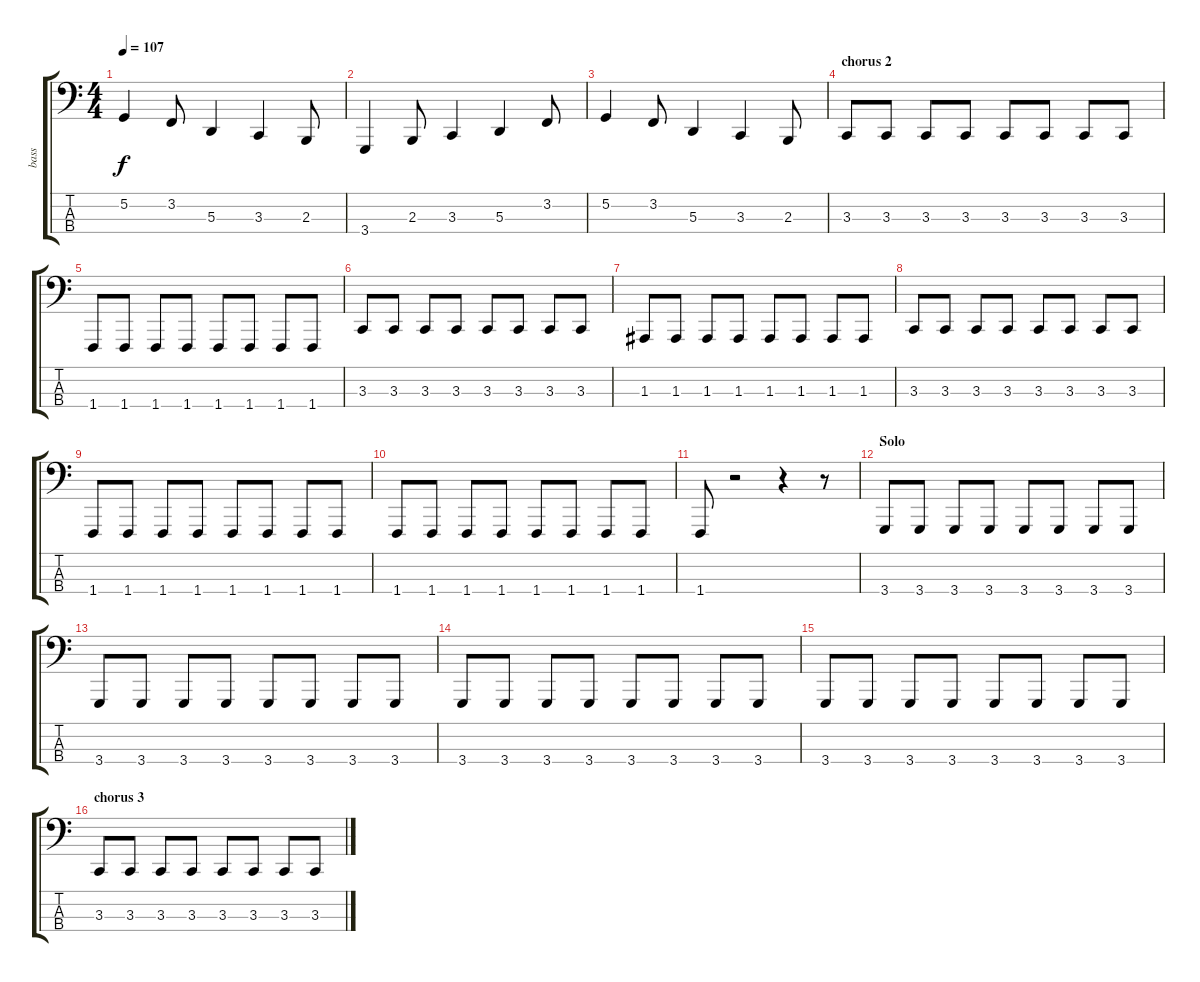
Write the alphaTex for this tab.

\track ("bass" "bass") {instrument lead8bassandlead}
\staff {score tabs}
\tuning (G2 D2 A1 E1) {hide}
\ts (4 4)
\tempo 107
\clef f4
\ks c
5.2.4{dy f} 3.2.8 5.3.4 3.3.4 2.3.8 |
3.4.4 2.3.8 3.3.4 5.3.4 3.2.8 |
5.2.4 3.2.8 5.3.4 3.3.4 2.3.8 |
\section ("" "chorus 2")
3.3.8 3.3.8 3.3.8 3.3.8 3.3.8 3.3.8 3.3.8 3.3.8 |
1.4.8 1.4.8 1.4.8 1.4.8 1.4.8 1.4.8 1.4.8 1.4.8 |
3.3.8 3.3.8 3.3.8 3.3.8 3.3.8 3.3.8 3.3.8 3.3.8 |
1.3.8 1.3.8 1.3.8 1.3.8 1.3.8 1.3.8 1.3.8 1.3.8 |
3.3.8 3.3.8 3.3.8 3.3.8 3.3.8 3.3.8 3.3.8 3.3.8 |
1.4.8 1.4.8 1.4.8 1.4.8 1.4.8 1.4.8 1.4.8 1.4.8 |
1.4.8 1.4.8 1.4.8 1.4.8 1.4.8 1.4.8 1.4.8 1.4.8 |
1.4.8 r.2 r.4 r.8 |
\section ("" "Solo")
3.4.8 3.4.8 3.4.8 3.4.8 3.4.8 3.4.8 3.4.8 3.4.8 |
3.4.8 3.4.8 3.4.8 3.4.8 3.4.8 3.4.8 3.4.8 3.4.8 |
3.4.8 3.4.8 3.4.8 3.4.8 3.4.8 3.4.8 3.4.8 3.4.8 |
3.4.8 3.4.8 3.4.8 3.4.8 3.4.8 3.4.8 3.4.8 3.4.8 |
\section ("" "chorus 3")
3.3.8 3.3.8 3.3.8 3.3.8 3.3.8 3.3.8 3.3.8 3.3.8
